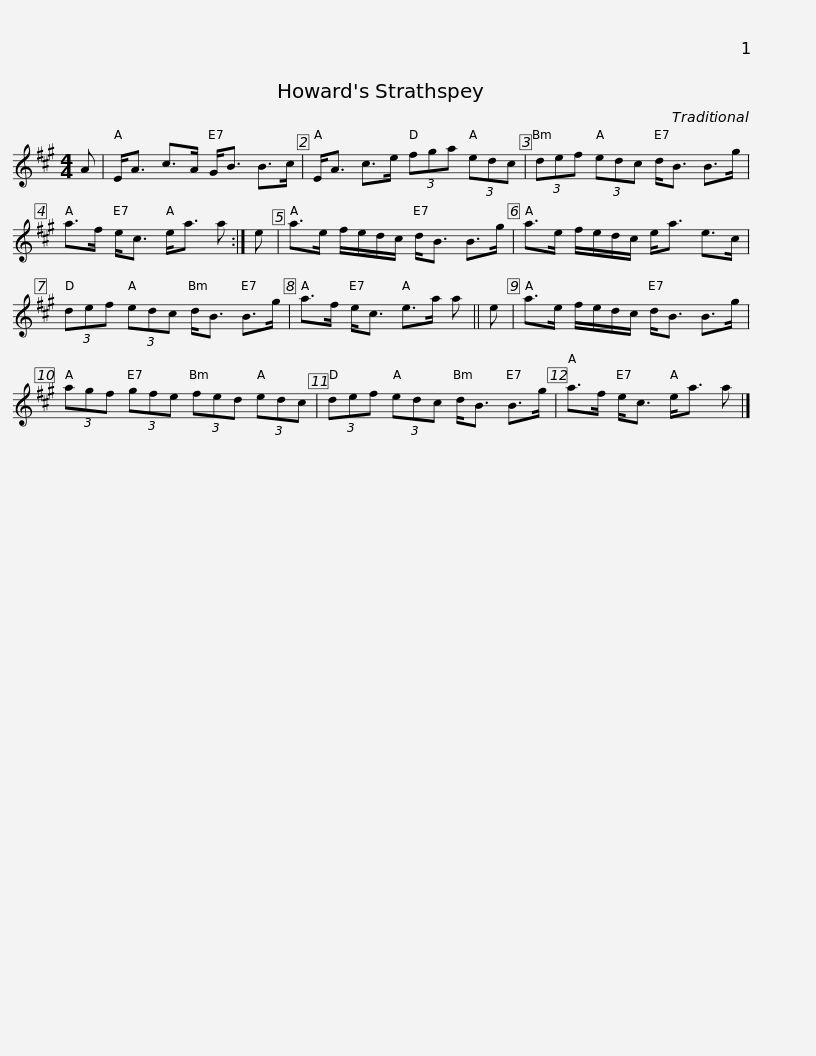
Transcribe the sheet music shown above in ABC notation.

X:1
L:1/8
M:4/4
I:linebreak $
K:A
V:1 treble
V:1
 A | E<A c>A G<B B>c | E<A c>e (3fga (3edc | (3def (3edc d<B B>g | a>f e<c e<a a :|$ %5
 e | a>e f/e/d/c/ d<B B>g | a>e f/e/d/c/ e<a e>c | (3def (3edc d<B B>g | a>f e<c e>a a ||$ %10
 e | a>e f/e/d/c/ d<B B>g | (3agf (3gfe (3fed (3edc | (3def (3edc d<B B>g | a>f e<c e<a a |] %15
